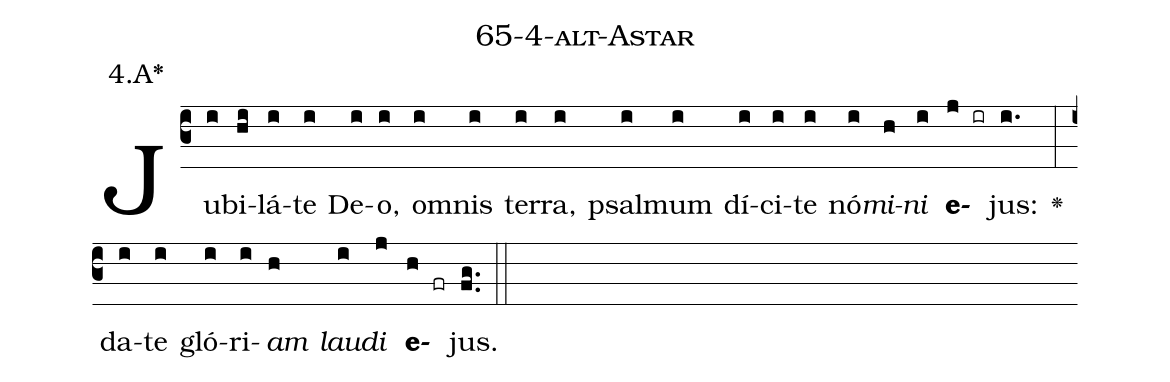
name: 65-4-alt-Astar;
annotation: 4.A*;
%%
(c3)Ju(i)bi(hi)lá(i)te(i) De(i)o,(i) om(i)nis(i) ter(i)ra,(i) psal(i)mum(i) dí(i)ci(i)te(i) nó(i)<i>mi</i>(h)<i>ni</i>(i) <b>e</b>(j ir)jus:(i.) <v>\greheightstar</v>(:) da(i)te(i) gló(i)ri(i)<i>am</i>(h) <i>lau</i>(i)<i>di</i>(j) <b>e</b>(h fr)jus.(fg..) (::)


%E(i) u(h) o(i) u(j) a(h) e.(fg..) (::)
